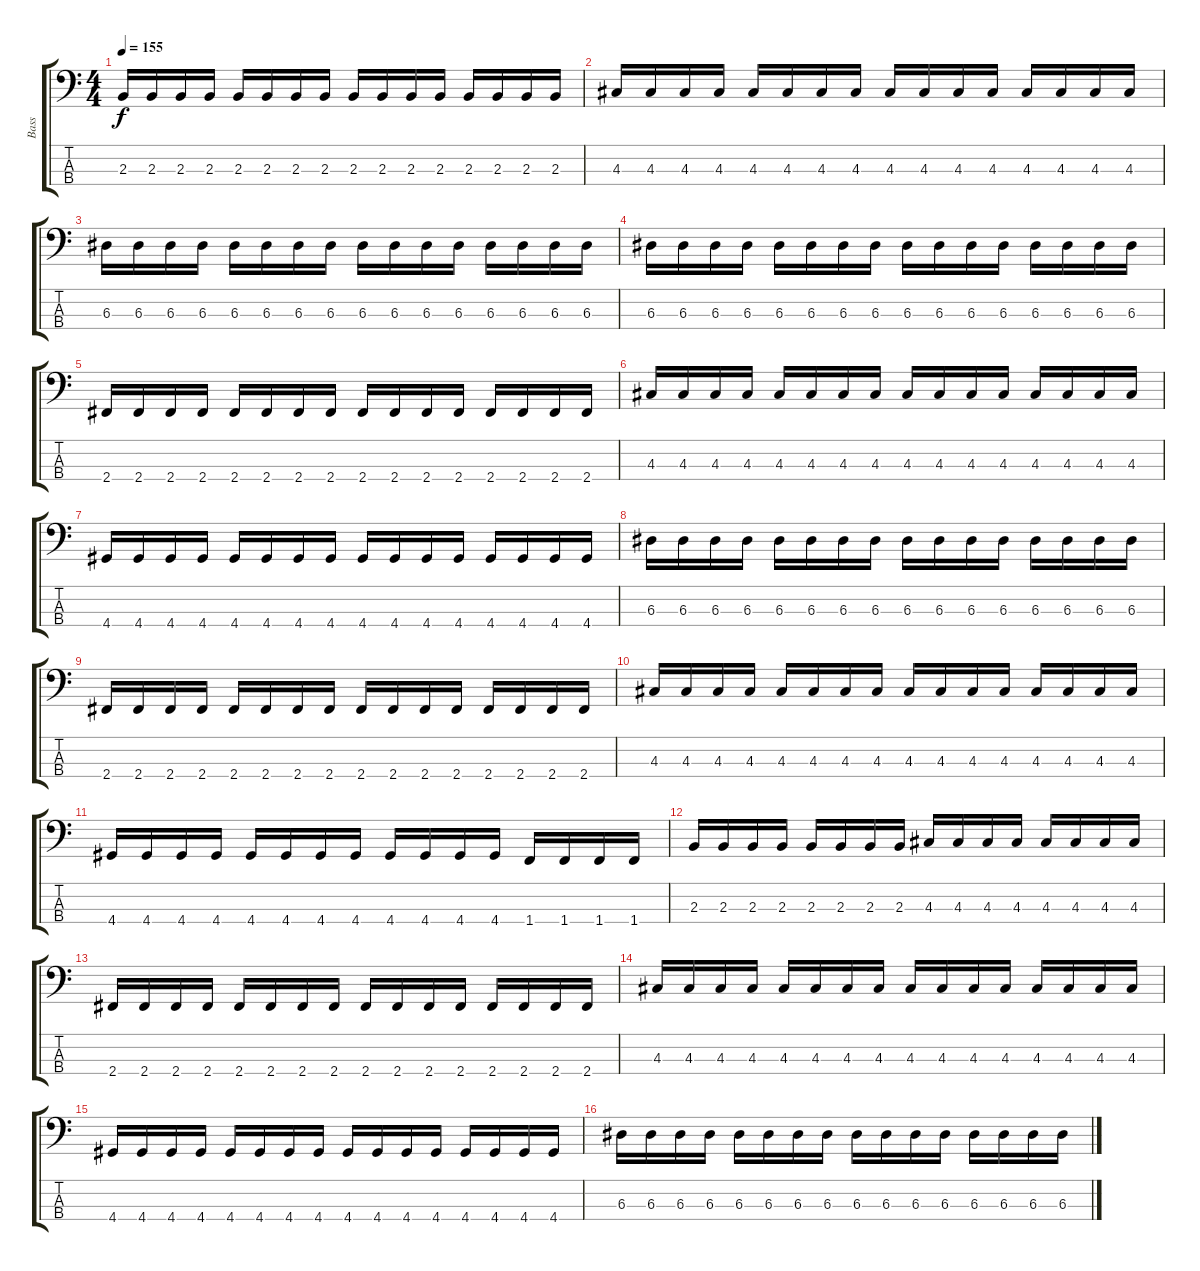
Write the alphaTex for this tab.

\track ("Bass" "Bass") {instrument electricbassfinger}
\staff {score tabs}
\tuning (G2 D2 A1 E1) {hide}
\ts (4 4)
\tempo 155
\clef f4
\ks c
2.3.16{dy f} 2.3.16 2.3.16 2.3.16 2.3.16 2.3.16 2.3.16 2.3.16 2.3.16 2.3.16 2.3.16 2.3.16 2.3.16 2.3.16 2.3.16 2.3.16 |
4.3.16 4.3.16 4.3.16 4.3.16 4.3.16 4.3.16 4.3.16 4.3.16 4.3.16 4.3.16 4.3.16 4.3.16 4.3.16 4.3.16 4.3.16 4.3.16 |
6.3.16 6.3.16 6.3.16 6.3.16 6.3.16 6.3.16 6.3.16 6.3.16 6.3.16 6.3.16 6.3.16 6.3.16 6.3.16 6.3.16 6.3.16 6.3.16 |
6.3.16 6.3.16 6.3.16 6.3.16 6.3.16 6.3.16 6.3.16 6.3.16 6.3.16 6.3.16 6.3.16 6.3.16 6.3.16 6.3.16 6.3.16 6.3.16 |
2.4.16 2.4.16 2.4.16 2.4.16 2.4.16 2.4.16 2.4.16 2.4.16 2.4.16 2.4.16 2.4.16 2.4.16 2.4.16 2.4.16 2.4.16 2.4.16 |
4.3.16 4.3.16 4.3.16 4.3.16 4.3.16 4.3.16 4.3.16 4.3.16 4.3.16 4.3.16 4.3.16 4.3.16 4.3.16 4.3.16 4.3.16 4.3.16 |
4.4.16 4.4.16 4.4.16 4.4.16 4.4.16 4.4.16 4.4.16 4.4.16 4.4.16 4.4.16 4.4.16 4.4.16 4.4.16 4.4.16 4.4.16 4.4.16 |
6.3.16 6.3.16 6.3.16 6.3.16 6.3.16 6.3.16 6.3.16 6.3.16 6.3.16 6.3.16 6.3.16 6.3.16 6.3.16 6.3.16 6.3.16 6.3.16 |
2.4.16 2.4.16 2.4.16 2.4.16 2.4.16 2.4.16 2.4.16 2.4.16 2.4.16 2.4.16 2.4.16 2.4.16 2.4.16 2.4.16 2.4.16 2.4.16 |
4.3.16 4.3.16 4.3.16 4.3.16 4.3.16 4.3.16 4.3.16 4.3.16 4.3.16 4.3.16 4.3.16 4.3.16 4.3.16 4.3.16 4.3.16 4.3.16 |
4.4.16 4.4.16 4.4.16 4.4.16 4.4.16 4.4.16 4.4.16 4.4.16 4.4.16 4.4.16 4.4.16 4.4.16 1.4.16 1.4.16 1.4.16 1.4.16 |
2.3.16 2.3.16 2.3.16 2.3.16 2.3.16 2.3.16 2.3.16 2.3.16 4.3.16 4.3.16 4.3.16 4.3.16 4.3.16 4.3.16 4.3.16 4.3.16 |
2.4.16 2.4.16 2.4.16 2.4.16 2.4.16 2.4.16 2.4.16 2.4.16 2.4.16 2.4.16 2.4.16 2.4.16 2.4.16 2.4.16 2.4.16 2.4.16 |
4.3.16 4.3.16 4.3.16 4.3.16 4.3.16 4.3.16 4.3.16 4.3.16 4.3.16 4.3.16 4.3.16 4.3.16 4.3.16 4.3.16 4.3.16 4.3.16 |
4.4.16 4.4.16 4.4.16 4.4.16 4.4.16 4.4.16 4.4.16 4.4.16 4.4.16 4.4.16 4.4.16 4.4.16 4.4.16 4.4.16 4.4.16 4.4.16 |
6.3.16 6.3.16 6.3.16 6.3.16 6.3.16 6.3.16 6.3.16 6.3.16 6.3.16 6.3.16 6.3.16 6.3.16 6.3.16 6.3.16 6.3.16 6.3.16
